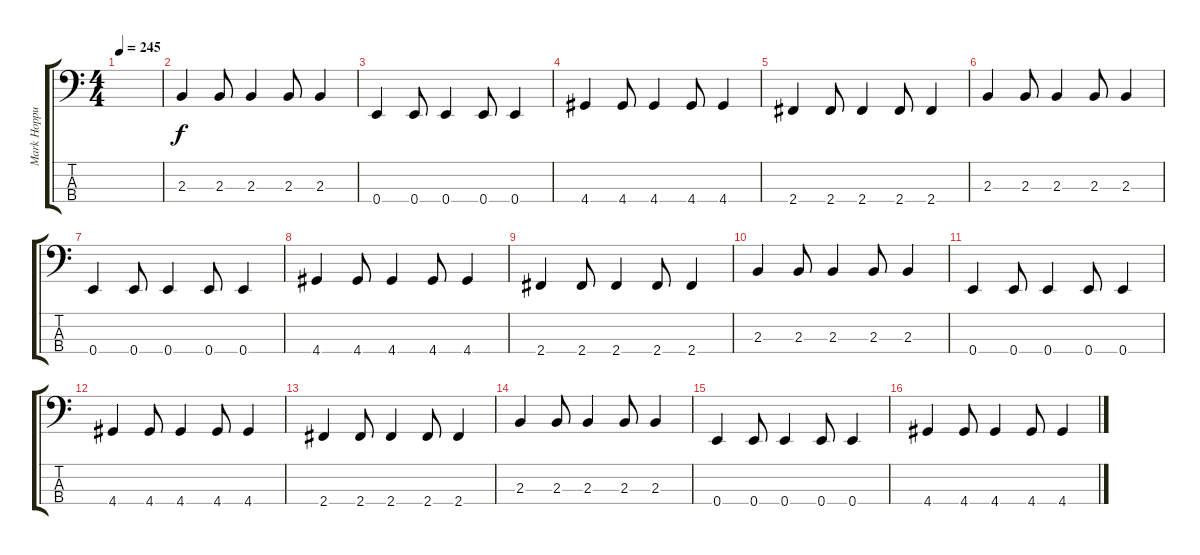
\track ("Mark Hoppus - Bajo" "Mark Hoppu") {instrument electricbasspick}
\staff {score tabs}
\tuning (G2 D2 A1 E1) {hide}
\ts (4 4)
\tempo 245
\clef f4
\ks c
|
2.3.4 2.3.8 2.3.4 2.3.8 2.3.4 |
0.4.4 0.4.8 0.4.4 0.4.8 0.4.4 |
4.4.4 4.4.8 4.4.4 4.4.8 4.4.4 |
2.4.4 2.4.8 2.4.4 2.4.8 2.4.4 |
2.3.4 2.3.8 2.3.4 2.3.8 2.3.4 |
0.4.4 0.4.8 0.4.4 0.4.8 0.4.4 |
4.4.4 4.4.8 4.4.4 4.4.8 4.4.4 |
2.4.4 2.4.8 2.4.4 2.4.8 2.4.4 |
2.3.4 2.3.8 2.3.4 2.3.8 2.3.4 |
0.4.4 0.4.8 0.4.4 0.4.8 0.4.4 |
4.4.4 4.4.8 4.4.4 4.4.8 4.4.4 |
2.4.4 2.4.8 2.4.4 2.4.8 2.4.4 |
2.3.4 2.3.8 2.3.4 2.3.8 2.3.4 |
0.4.4 0.4.8 0.4.4 0.4.8 0.4.4 |
4.4.4 4.4.8 4.4.4 4.4.8 4.4.4
